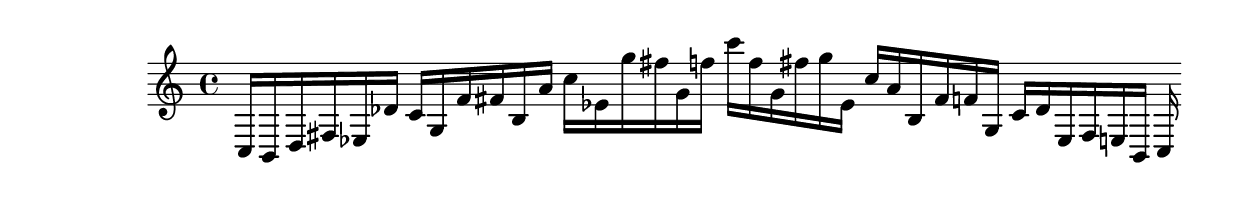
% z vector: tensor([[-0.1450,  1.3172, -2.0235,  1.5242,  0.0038, -3.2561, -1.5849,  0.6213, 0.7051, -2.4384,  0.9535, -0.3924, -2.3702,  0.2650, -0.2001, -0.0312]])
\new PianoStaff <<
\cadenzaOn
\new Staff = "right" {
\clef treble
    c16 [ b, d fis ees des' ]
    c' [ g f' fis' b a' ]
    c'' [ ees' g'' fis'' g' f'' ]
    c''' [ f'' g' fis'' g'' ees' ]
    c'' [ a' b fis' f' g ]
    c' [ des' ees fis e b, ]
    c
}
>>
